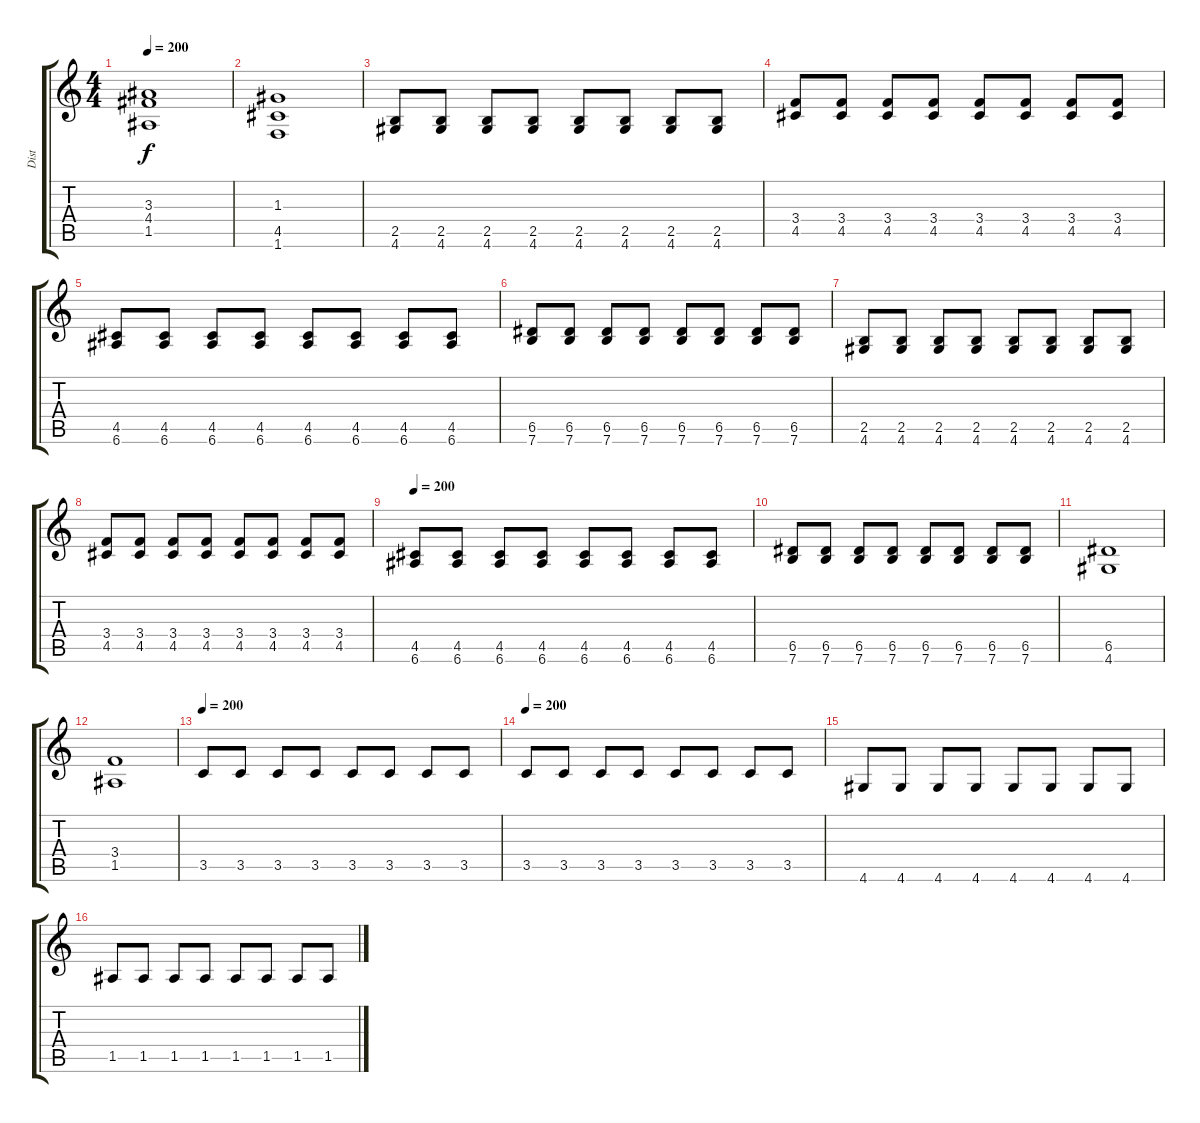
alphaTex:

\track ("Dist" "Dist") {instrument overdrivenguitar}
\staff {score tabs}
\tuning (E4 B3 G3 D3 A2 E2) {hide}
\ts (4 4)
\tempo 200
\clef g2
\ks c
(3.3 4.4 1.5).1{dy f} |
(1.3 4.5 1.6).1 |
(2.5 4.6).8 (2.5 4.6).8 (2.5 4.6).8 (2.5 4.6).8 (2.5 4.6).8 (2.5 4.6).8 (2.5 4.6).8 (2.5 4.6).8 |
(3.4 4.5).8 (3.4 4.5).8 (3.4 4.5).8 (3.4 4.5).8 (3.4 4.5).8 (3.4 4.5).8 (3.4 4.5).8 (3.4 4.5).8 |
(4.5 6.6).8 (4.5 6.6).8 (4.5 6.6).8 (4.5 6.6).8 (4.5 6.6).8 (4.5 6.6).8 (4.5 6.6).8 (4.5 6.6).8 |
(6.5 7.6).8 (6.5 7.6).8 (6.5 7.6).8 (6.5 7.6).8 (6.5 7.6).8 (6.5 7.6).8 (6.5 7.6).8 (6.5 7.6).8 |
(2.5 4.6).8 (2.5 4.6).8 (2.5 4.6).8 (2.5 4.6).8 (2.5 4.6).8 (2.5 4.6).8 (2.5 4.6).8 (2.5 4.6).8 |
(3.4 4.5).8 (3.4 4.5).8 (3.4 4.5).8 (3.4 4.5).8 (3.4 4.5).8 (3.4 4.5).8 (3.4 4.5).8 (3.4 4.5).8 |
\tempo 200
(4.5 6.6).8 (4.5 6.6).8 (4.5 6.6).8 (4.5 6.6).8 (4.5 6.6).8 (4.5 6.6).8 (4.5 6.6).8 (4.5 6.6).8 |
(6.5 7.6).8 (6.5 7.6).8 (6.5 7.6).8 (6.5 7.6).8 (6.5 7.6).8 (6.5 7.6).8 (6.5 7.6).8 (6.5 7.6).8 |
(6.5 4.6).1 |
(3.4 1.5).1 |
\tempo 200
3.5.8 3.5.8 3.5.8 3.5.8 3.5.8 3.5.8 3.5.8 3.5.8 |
\tempo 200
3.5.8 3.5.8 3.5.8 3.5.8 3.5.8 3.5.8 3.5.8 3.5.8 |
4.6.8 4.6.8 4.6.8 4.6.8 4.6.8 4.6.8 4.6.8 4.6.8 |
1.5.8 1.5.8 1.5.8 1.5.8 1.5.8 1.5.8 1.5.8 1.5.8
